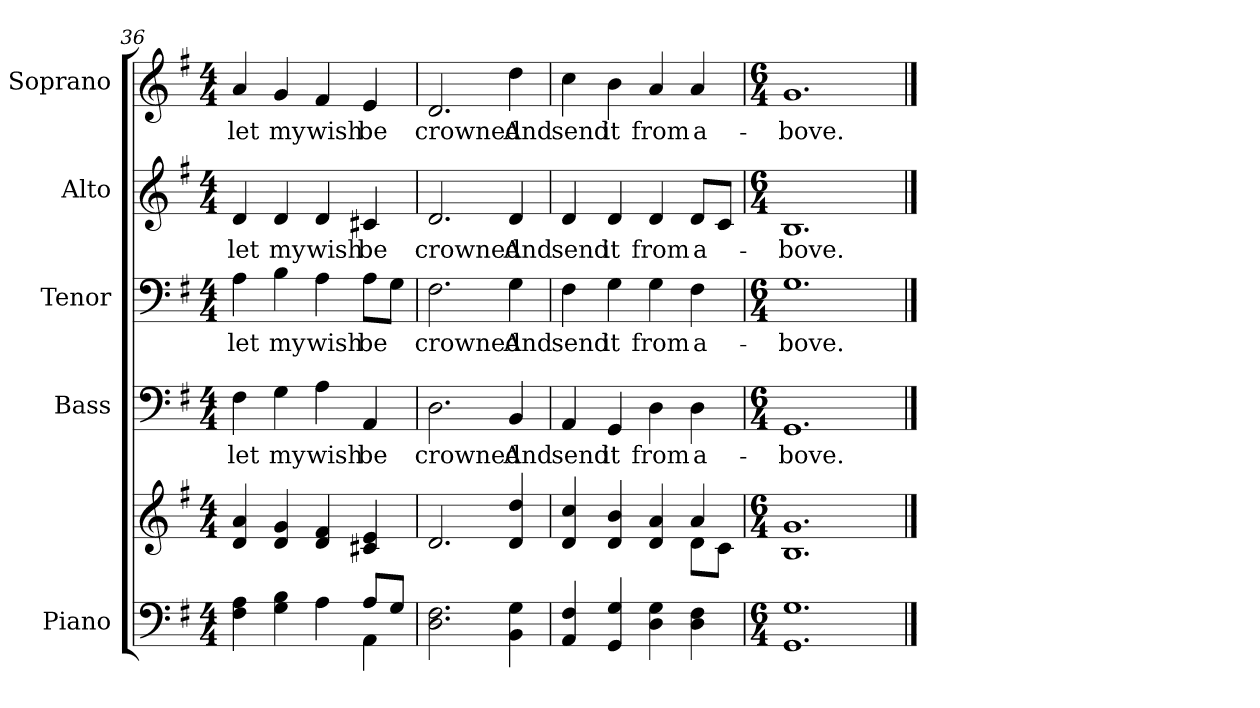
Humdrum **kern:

**kern	**kern	**kern	**text	**kern	**text	**kern	**text	**kern	**text
*part5	*part5	*part4	*part4	*part3	*part3	*part2	*part2	*part1	*part1
*staff6	*staff5	*staff4	*staff4	*staff3	*staff3	*staff2	*staff2	*staff1	*staff1
*I"Piano	*	*I"Bass	*	*I"Tenor	*	*I"Alto	*	*I"Soprano	*
*I'Pno.	*	*I'B.	*	*I'T.	*	*I'A.	*	*I'S.	*
*clefF4	*clefG2	*clefF4	*	*clefF4	*	*clefG2	*	*clefG2	*
*k[f#]	*k[f#]	*k[f#]	*	*k[f#]	*	*k[f#]	*	*k[f#]	*
*G:	*G:	*G:	*	*G:	*	*G:	*	*G:	*
*M4/4	*M4/4	*M4/4	*	*M4/4	*	*M4/4	*	*M4/4	*
=36	=36	=36	=36	=36	=36	=36	=36	=36	=36
*^	*	*	*	*	*	*	*	*	*
!	!	!	!	!LO:LY:b:color=#000000	!	!	!	!	!	!
!	!	!	!	!	!	!LO:LY:b:color=#000000	!	!	!	!
!	!	!	!	!	!	!	!	!LO:LY:b:color=#000000	!	!
!	!	!	!	!	!	!	!	!	!	!LO:LY:b:color=#000000
4F#i\ 4Ai	2ryy	4di/ 4ai	4F#i\	let	4Ai\	let	4di/	let	4ai/	let
!	!	!	!	!LO:LY:b:color=#000000	!	!	!	!	!	!
!	!	!	!	!	!	!LO:LY:b:color=#000000	!	!	!	!
!	!	!	!	!	!	!	!	!LO:LY:b:color=#000000	!	!
!	!	!	!	!	!	!	!	!	!	!LO:LY:b:color=#000000
4Gi\ 4Bi	.	4di/ 4gi	4Gi\	my	4Bi\	my	4di/	my	4gi/	my
!	!	!	!	!LO:LY:b:color=#000000	!	!	!	!	!	!
!	!	!	!	!	!	!LO:LY:b:color=#000000	!	!	!	!
!	!	!	!	!	!	!	!	!LO:LY:b:color=#000000	!	!
!	!	!	!	!	!	!	!	!	!	!LO:LY:b:color=#000000
4Ai\	4ryy	4di/ 4f#i	4Ai\	wish	4Ai\	wish	4di/	wish	4f#i/	wish
!	!	!	!	!LO:LY:b:color=#000000	!	!	!	!	!	!
!	!	!	!	!	!	!LO:LY:b:color=#000000	!	!	!	!
!	!	!	!	!	!	!	!	!LO:LY:b:color=#000000	!	!
!	!	!	!	!	!	!	!	!	!	!LO:LY:b:color=#000000
8Ai/L	4AAi\	4c#Xi/ 4ei	4AAi/	be	8Ai\L	be	4c#Xi/	be	4ei/	be
8Gi/J	.	.	.	.	8Gi\J	.	.	.	.	.
*v	*v	*	*	*	*	*	*	*	*	*
!!LO:PB:g=z
=37	=37	=37	=37	=37	=37	=37	=37	=37	=37
!	!	!	!LO:LY:b:color=#000000	!	!	!	!	!	!
!	!	!	!	!	!LO:LY:b:color=#000000	!	!	!	!
!	!	!	!	!	!	!	!LO:LY:b:color=#000000	!	!
!	!	!	!	!	!	!	!	!	!LO:LY:b:color=#000000
2.Di\ 2.F#i	2.di/	2.Di\	crowned	2.F#i\	crowned	2.di/	crowned	2.di/	crowned
!	!	!	!LO:LY:b:color=#000000	!	!	!	!	!	!
!	!	!	!	!	!LO:LY:b:color=#000000	!	!	!	!
!	!	!	!	!	!	!	!LO:LY:b:color=#000000	!	!
!	!	!	!	!	!	!	!	!	!LO:LY:b:color=#000000
4BBi\ 4Gi	4di/ 4ddi	4BBi/	And	4Gi\	And	4di/	And	4ddi\	And
=38	=38	=38	=38	=38	=38	=38	=38	=38	=38
*	*^	*	*	*	*	*	*	*	*
!	!	!	!	!LO:LY:b:color=#000000	!	!	!	!	!	!
!	!	!	!	!	!	!LO:LY:b:color=#000000	!	!	!	!
!	!	!	!	!	!	!	!	!LO:LY:b:color=#000000	!	!
!	!	!	!	!	!	!	!	!	!	!LO:LY:b:color=#000000
4AAi/ 4F#i	4di/ 4cci	2ryy	4AAi/	send	4F#i\	send	4di/	send	4cci\	send
!	!	!	!	!LO:LY:b:color=#000000	!	!	!	!	!	!
!	!	!	!	!	!	!LO:LY:b:color=#000000	!	!	!	!
!	!	!	!	!	!	!	!	!LO:LY:b:color=#000000	!	!
!	!	!	!	!	!	!	!	!	!	!LO:LY:b:color=#000000
4GGi/ 4Gi	4di/ 4bi	.	4GGi/	it	4Gi\	it	4di/	it	4bi\	it
!	!	!	!	!LO:LY:b:color=#000000	!	!	!	!	!	!
!	!	!	!	!	!	!LO:LY:b:color=#000000	!	!	!	!
!	!	!	!	!	!	!	!	!LO:LY:b:color=#000000	!	!
!	!	!	!	!	!	!	!	!	!	!LO:LY:b:color=#000000
4Di\ 4Gi	4di/ 4ai	4ryy	4Di\	from	4Gi\	from	4di/	from	4ai/	from
!	!	!	!	!LO:LY:b:color=#000000	!	!	!	!	!	!
!	!	!	!	!	!	!LO:LY:b:color=#000000	!	!	!	!
!	!	!	!	!	!	!	!	!LO:LY:b:color=#000000	!	!
!	!	!	!	!	!	!	!	!	!	!LO:LY:b:color=#000000
4Di\ 4F#i	4ai/	8di\L	4Di\	a-	4F#i\	a-	8di/L	a-	4ai/	a-
.	.	8ci\J	.	.	.	.	8ci/J	.	.	.
*	*v	*v	*	*	*	*	*	*	*	*
=39	=39	=39	=39	=39	=39	=39	=39	=39	=39
*M6/4	*M6/4	*M6/4	*	*M6/4	*	*M6/4	*	*M6/4	*
*	*^	*	*	*	*	*	*	*	*
!	!	!	!	!LO:LY:b:color=#000000	!	!	!	!	!	!
*	*v	*v	*	*	*	*	*	*	*	*
*	*^	*	*	*	*	*	*	*	*
!	!	!	!	!	!	!LO:LY:b:color=#000000	!	!	!	!
*	*v	*v	*	*	*	*	*	*	*	*
*	*^	*	*	*	*	*	*	*	*
!	!	!	!	!	!	!	!	!LO:LY:b:color=#000000	!	!
*	*v	*v	*	*	*	*	*	*	*	*
*	*^	*	*	*	*	*	*	*	*
!	!	!	!	!	!	!	!	!	!	!LO:LY:b:color=#000000
*	*v	*v	*	*	*	*	*	*	*	*
1.GGi 1.Gi	1.Bi 1.gi	1.GGi	-bove.	1.Gi	-bove.	1.Bi	-bove.	1.gi	-bove.
==	==	==	==	==	==	==	==	==	==
*-	*-	*-	*-	*-	*-	*-	*-	*-	*-
